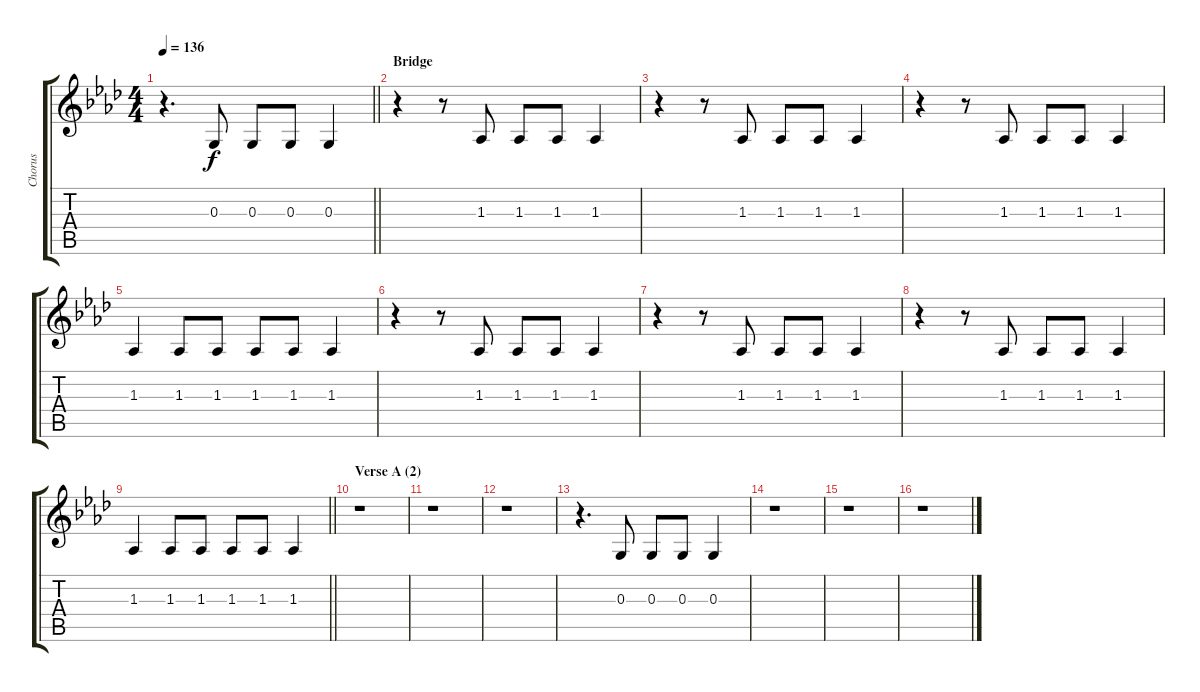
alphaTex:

\track ("Chorus" "Chorus") {instrument sopranosax}
\staff {score tabs}
\tuning (E4 B3 G3 D3 A2 E2) {hide}
\ts (4 4)
\tempo 136
\clef g2
\barLineRight lightlight
\ks ab
r.4{d dy f} 0.3.8 0.3.8 0.3.8 0.3.4 |
\section ("" "Bridge")
r.4 r.8 1.3.8 1.3.8 1.3.8 1.3.4 |
r.4 r.8 1.3.8 1.3.8 1.3.8 1.3.4 |
r.4 r.8 1.3.8 1.3.8 1.3.8 1.3.4 |
1.3.4 1.3.8 1.3.8 1.3.8 1.3.8 1.3.4 |
r.4 r.8 1.3.8 1.3.8 1.3.8 1.3.4 |
r.4 r.8 1.3.8 1.3.8 1.3.8 1.3.4 |
r.4 r.8 1.3.8 1.3.8 1.3.8 1.3.4 |
\barLineRight lightlight
1.3.4 1.3.8 1.3.8 1.3.8 1.3.8 1.3.4 |
\section ("" "Verse A (2)")
r.1 |
r.1 |
r.1 |
r.4{d} 0.3.8 0.3.8 0.3.8 0.3.4 |
r.1 |
r.1 |
r.1
